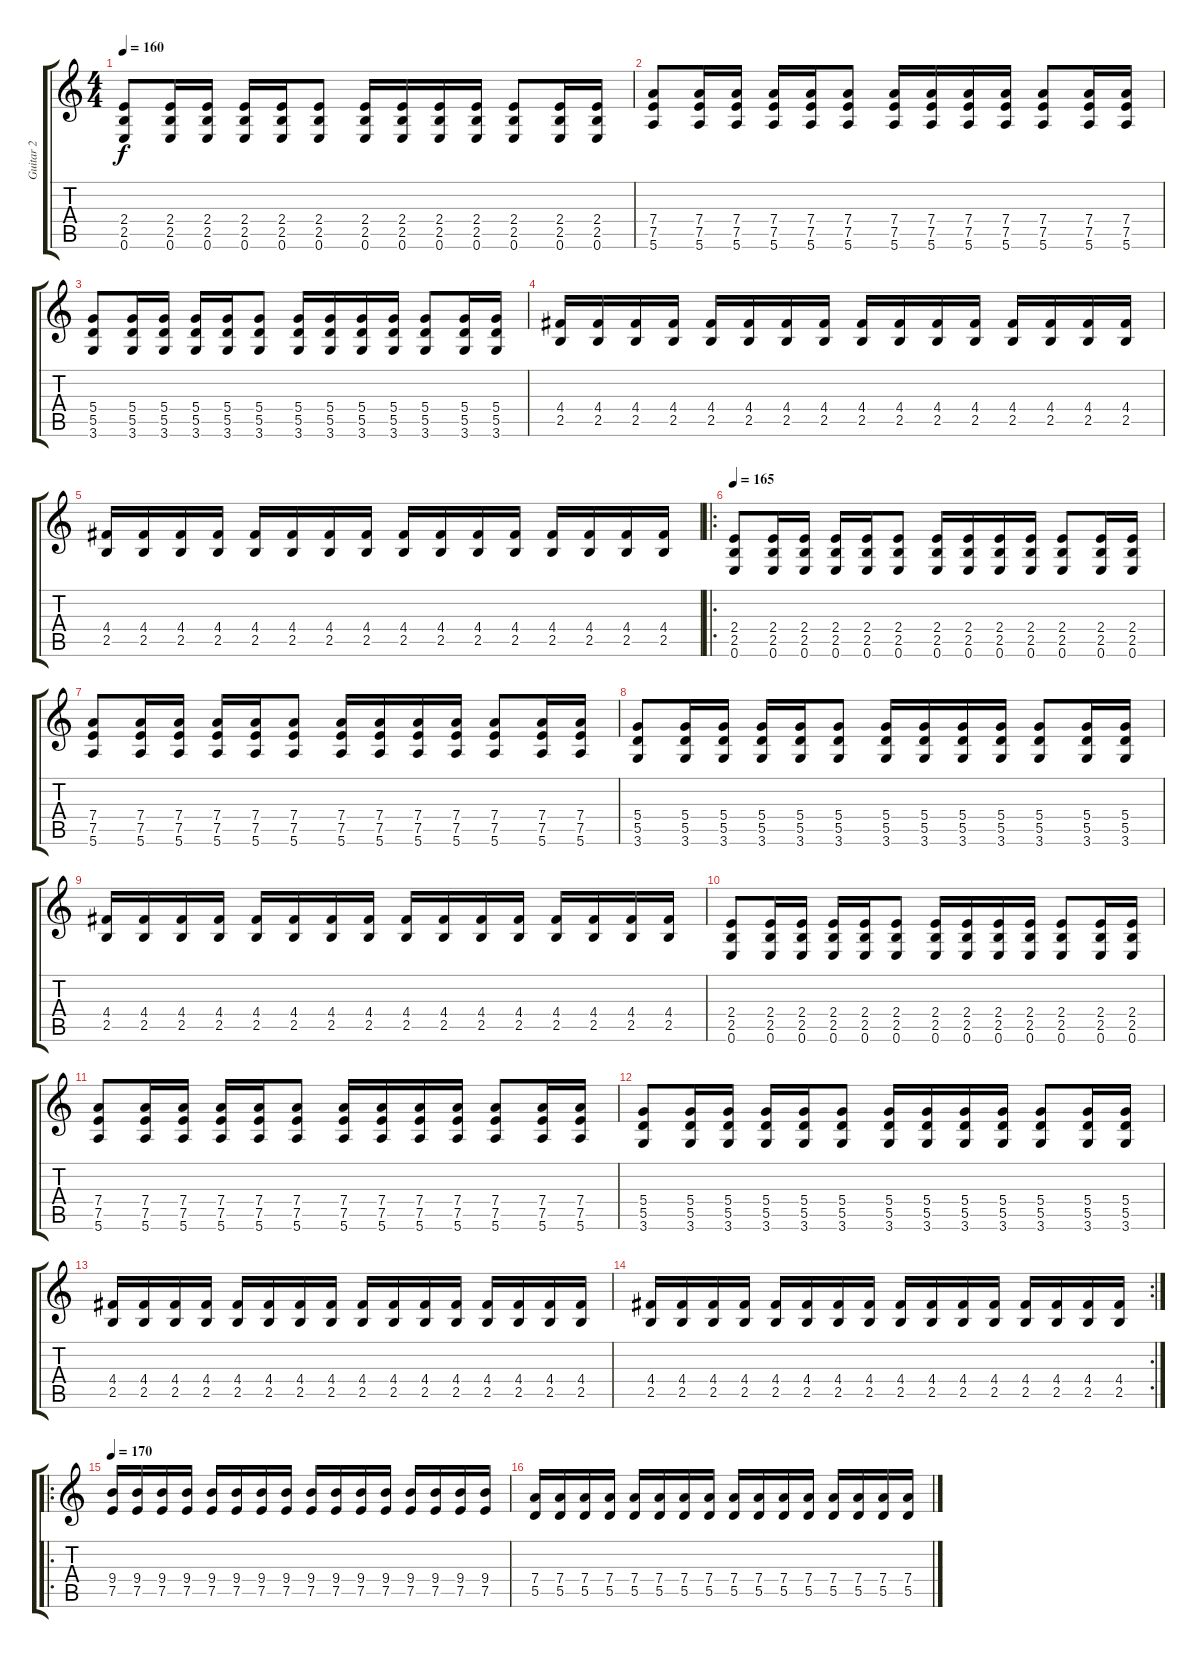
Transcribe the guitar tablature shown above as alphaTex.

\track ("Guitar 2" "Guitar 2") {instrument distortionguitar}
\staff {score tabs}
\tuning (E4 B3 G3 D3 A2 E2) {hide}
\ts (4 4)
\tempo 160
\clef g2
\ks c
(2.4 2.5 0.6).8{dy f} (2.4 2.5 0.6).16 (2.4 2.5 0.6).16 (2.4 2.5 0.6).16 (2.4 2.5 0.6).16 (2.4 2.5 0.6).8 (2.4 2.5 0.6).16 (2.4 2.5 0.6).16 (2.4 2.5 0.6).16 (2.4 2.5 0.6).16 (2.4 2.5 0.6).8 (2.4 2.5 0.6).16 (2.4 2.5 0.6).16 |
(7.4 7.5 5.6).8 (7.4 7.5 5.6).16 (7.4 7.5 5.6).16 (7.4 7.5 5.6).16 (7.4 7.5 5.6).16 (7.4 7.5 5.6).8 (7.4 7.5 5.6).16 (7.4 7.5 5.6).16 (7.4 7.5 5.6).16 (7.4 7.5 5.6).16 (7.4 7.5 5.6).8 (7.4 7.5 5.6).16 (7.4 7.5 5.6).16 |
(5.4 5.5 3.6).8 (5.4 5.5 3.6).16 (5.4 5.5 3.6).16 (5.4 5.5 3.6).16 (5.4 5.5 3.6).16 (5.4 5.5 3.6).8 (5.4 5.5 3.6).16 (5.4 5.5 3.6).16 (5.4 5.5 3.6).16 (5.4 5.5 3.6).16 (5.4 5.5 3.6).8 (5.4 5.5 3.6).16 (5.4 5.5 3.6).16 |
(4.4 2.5).16 (4.4 2.5).16 (4.4 2.5).16 (4.4 2.5).16 (4.4 2.5).16 (4.4 2.5).16 (4.4 2.5).16 (4.4 2.5).16 (4.4 2.5).16 (4.4 2.5).16 (4.4 2.5).16 (4.4 2.5).16 (4.4 2.5).16 (4.4 2.5).16 (4.4 2.5).16 (4.4 2.5).16 |
(4.4 2.5).16 (4.4 2.5).16 (4.4 2.5).16 (4.4 2.5).16 (4.4 2.5).16 (4.4 2.5).16 (4.4 2.5).16 (4.4 2.5).16 (4.4 2.5).16 (4.4 2.5).16 (4.4 2.5).16 (4.4 2.5).16 (4.4 2.5).16 (4.4 2.5).16 (4.4 2.5).16 (4.4 2.5).16 |
\ro
\tempo 165
(2.4 2.5 0.6).8 (2.4 2.5 0.6).16 (2.4 2.5 0.6).16 (2.4 2.5 0.6).16 (2.4 2.5 0.6).16 (2.4 2.5 0.6).8 (2.4 2.5 0.6).16 (2.4 2.5 0.6).16 (2.4 2.5 0.6).16 (2.4 2.5 0.6).16 (2.4 2.5 0.6).8 (2.4 2.5 0.6).16 (2.4 2.5 0.6).16 |
(7.4 7.5 5.6).8 (7.4 7.5 5.6).16 (7.4 7.5 5.6).16 (7.4 7.5 5.6).16 (7.4 7.5 5.6).16 (7.4 7.5 5.6).8 (7.4 7.5 5.6).16 (7.4 7.5 5.6).16 (7.4 7.5 5.6).16 (7.4 7.5 5.6).16 (7.4 7.5 5.6).8 (7.4 7.5 5.6).16 (7.4 7.5 5.6).16 |
(5.4 5.5 3.6).8 (5.4 5.5 3.6).16 (5.4 5.5 3.6).16 (5.4 5.5 3.6).16 (5.4 5.5 3.6).16 (5.4 5.5 3.6).8 (5.4 5.5 3.6).16 (5.4 5.5 3.6).16 (5.4 5.5 3.6).16 (5.4 5.5 3.6).16 (5.4 5.5 3.6).8 (5.4 5.5 3.6).16 (5.4 5.5 3.6).16 |
(4.4 2.5).16 (4.4 2.5).16 (4.4 2.5).16 (4.4 2.5).16 (4.4 2.5).16 (4.4 2.5).16 (4.4 2.5).16 (4.4 2.5).16 (4.4 2.5).16 (4.4 2.5).16 (4.4 2.5).16 (4.4 2.5).16 (4.4 2.5).16 (4.4 2.5).16 (4.4 2.5).16 (4.4 2.5).16 |
(2.4 2.5 0.6).8 (2.4 2.5 0.6).16 (2.4 2.5 0.6).16 (2.4 2.5 0.6).16 (2.4 2.5 0.6).16 (2.4 2.5 0.6).8 (2.4 2.5 0.6).16 (2.4 2.5 0.6).16 (2.4 2.5 0.6).16 (2.4 2.5 0.6).16 (2.4 2.5 0.6).8 (2.4 2.5 0.6).16 (2.4 2.5 0.6).16 |
(7.4 7.5 5.6).8 (7.4 7.5 5.6).16 (7.4 7.5 5.6).16 (7.4 7.5 5.6).16 (7.4 7.5 5.6).16 (7.4 7.5 5.6).8 (7.4 7.5 5.6).16 (7.4 7.5 5.6).16 (7.4 7.5 5.6).16 (7.4 7.5 5.6).16 (7.4 7.5 5.6).8 (7.4 7.5 5.6).16 (7.4 7.5 5.6).16 |
(5.4 5.5 3.6).8 (5.4 5.5 3.6).16 (5.4 5.5 3.6).16 (5.4 5.5 3.6).16 (5.4 5.5 3.6).16 (5.4 5.5 3.6).8 (5.4 5.5 3.6).16 (5.4 5.5 3.6).16 (5.4 5.5 3.6).16 (5.4 5.5 3.6).16 (5.4 5.5 3.6).8 (5.4 5.5 3.6).16 (5.4 5.5 3.6).16 |
(4.4 2.5).16 (4.4 2.5).16 (4.4 2.5).16 (4.4 2.5).16 (4.4 2.5).16 (4.4 2.5).16 (4.4 2.5).16 (4.4 2.5).16 (4.4 2.5).16 (4.4 2.5).16 (4.4 2.5).16 (4.4 2.5).16 (4.4 2.5).16 (4.4 2.5).16 (4.4 2.5).16 (4.4 2.5).16 |
\rc 2
(4.4 2.5).16 (4.4 2.5).16 (4.4 2.5).16 (4.4 2.5).16 (4.4 2.5).16 (4.4 2.5).16 (4.4 2.5).16 (4.4 2.5).16 (4.4 2.5).16 (4.4 2.5).16 (4.4 2.5).16 (4.4 2.5).16 (4.4 2.5).16 (4.4 2.5).16 (4.4 2.5).16 (4.4 2.5).16 |
\ro
\tempo 170
(9.4 7.5).16 (9.4 7.5).16 (9.4 7.5).16 (9.4 7.5).16 (9.4 7.5).16 (9.4 7.5).16 (9.4 7.5).16 (9.4 7.5).16 (9.4 7.5).16 (9.4 7.5).16 (9.4 7.5).16 (9.4 7.5).16 (9.4 7.5).16 (9.4 7.5).16 (9.4 7.5).16 (9.4 7.5).16 |
(7.4 5.5).16 (7.4 5.5).16 (7.4 5.5).16 (7.4 5.5).16 (7.4 5.5).16 (7.4 5.5).16 (7.4 5.5).16 (7.4 5.5).16 (7.4 5.5).16 (7.4 5.5).16 (7.4 5.5).16 (7.4 5.5).16 (7.4 5.5).16 (7.4 5.5).16 (7.4 5.5).16 (7.4 5.5).16
